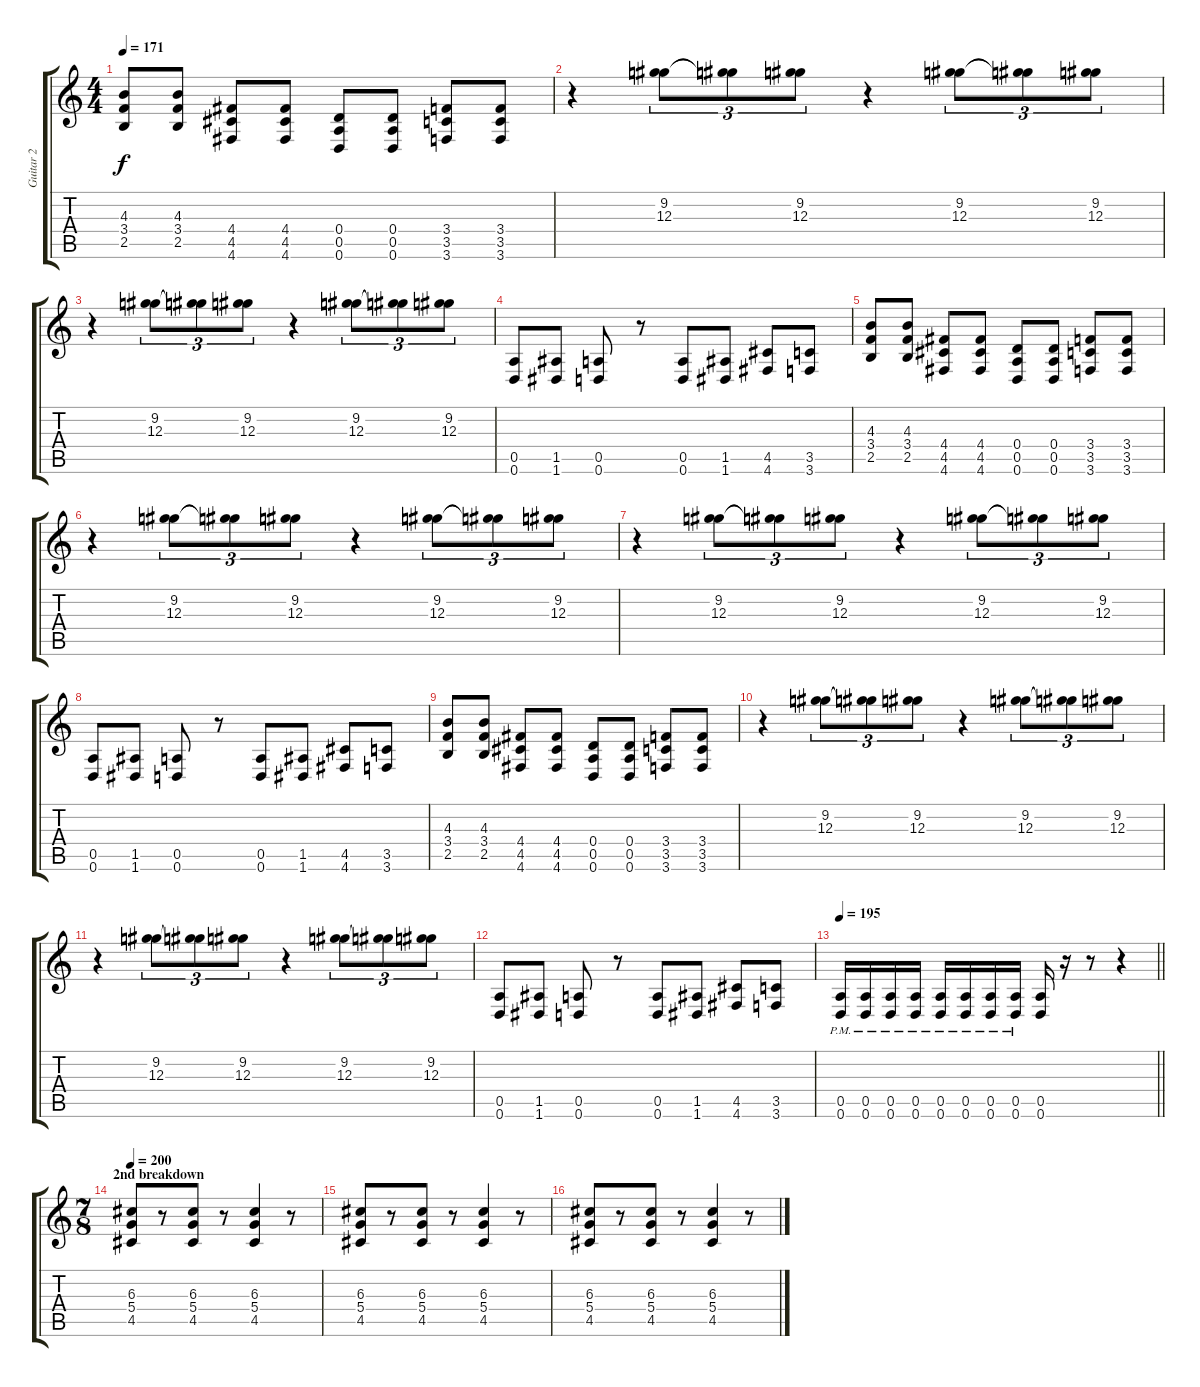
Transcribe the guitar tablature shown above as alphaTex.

\track ("Guitar 2" "Guitar 2") {instrument overdrivenguitar}
\staff {score tabs}
\tuning (E4 B3 G3 D3 A2 D2) {hide}
\ts (4 4)
\tempo 171
\clef g2
\ks c
(4.3 3.4 2.5).8{dy f} (4.3 3.4 2.5).8 (4.4 4.5 4.6).8 (4.4 4.5 4.6).8 (0.4 0.5 0.6).8 (0.4 0.5 0.6).8 (3.4 3.5 3.6).8 (3.4 3.5 3.6).8 |
r.4 (9.2 12.3).8{tu (3 2)} (9.2{t} 12.3{t}).8{tu (3 2)} (9.2 12.3).8{tu (3 2)} r.4 (9.2 12.3).8{tu (3 2)} (9.2{t} 12.3{t}).8{tu (3 2)} (9.2 12.3).8{tu (3 2)} |
r.4 (9.2 12.3).8{tu (3 2)} (9.2{t} 12.3{t}).8{tu (3 2)} (9.2 12.3).8{tu (3 2)} r.4 (9.2 12.3).8{tu (3 2)} (9.2{t} 12.3{t}).8{tu (3 2)} (9.2 12.3).8{tu (3 2)} |
(0.5 0.6).8 (1.5 1.6).8 (0.5 0.6).8 r.8 (0.5 0.6).8 (1.5 1.6).8 (4.5 4.6).8 (3.5 3.6).8 |
(4.3 3.4 2.5).8 (4.3 3.4 2.5).8 (4.4 4.5 4.6).8 (4.4 4.5 4.6).8 (0.4 0.5 0.6).8 (0.4 0.5 0.6).8 (3.4 3.5 3.6).8 (3.4 3.5 3.6).8 |
r.4 (9.2 12.3).8{tu (3 2)} (9.2{t} 12.3{t}).8{tu (3 2)} (9.2 12.3).8{tu (3 2)} r.4 (9.2 12.3).8{tu (3 2)} (9.2{t} 12.3{t}).8{tu (3 2)} (9.2 12.3).8{tu (3 2)} |
r.4 (9.2 12.3).8{tu (3 2)} (9.2{t} 12.3{t}).8{tu (3 2)} (9.2 12.3).8{tu (3 2)} r.4 (9.2 12.3).8{tu (3 2)} (9.2{t} 12.3{t}).8{tu (3 2)} (9.2 12.3).8{tu (3 2)} |
(0.5 0.6).8 (1.5 1.6).8 (0.5 0.6).8 r.8 (0.5 0.6).8 (1.5 1.6).8 (4.5 4.6).8 (3.5 3.6).8 |
(4.3 3.4 2.5).8 (4.3 3.4 2.5).8 (4.4 4.5 4.6).8 (4.4 4.5 4.6).8 (0.4 0.5 0.6).8 (0.4 0.5 0.6).8 (3.4 3.5 3.6).8 (3.4 3.5 3.6).8 |
r.4 (9.2 12.3).8{tu (3 2)} (9.2{t} 12.3{t}).8{tu (3 2)} (9.2 12.3).8{tu (3 2)} r.4 (9.2 12.3).8{tu (3 2)} (9.2{t} 12.3{t}).8{tu (3 2)} (9.2 12.3).8{tu (3 2)} |
r.4 (9.2 12.3).8{tu (3 2)} (9.2{t} 12.3{t}).8{tu (3 2)} (9.2 12.3).8{tu (3 2)} r.4 (9.2 12.3).8{tu (3 2)} (9.2{t} 12.3{t}).8{tu (3 2)} (9.2 12.3).8{tu (3 2)} |
(0.5 0.6).8 (1.5 1.6).8 (0.5 0.6).8 r.8 (0.5 0.6).8 (1.5 1.6).8 (4.5 4.6).8 (3.5 3.6).8 |
\tempo 195
\barLineRight lightlight
(0.5{pm} 0.6{pm}).16 (0.5{pm} 0.6{pm}).16 (0.5{pm} 0.6{pm}).16 (0.5{pm} 0.6{pm}).16 (0.5{pm} 0.6{pm}).16 (0.5{pm} 0.6{pm}).16 (0.5{pm} 0.6{pm}).16 (0.5{pm} 0.6{pm}).16 (0.5 0.6).16 r.16 r.8 r.4 |
\ts (7 8)
\section ("" "2nd breakdown")
\tempo 200
(6.3 5.4 4.5).8 r.8 (6.3 5.4 4.5).8 r.8 (6.3 5.4 4.5).4 r.8 |
(6.3 5.4 4.5).8 r.8 (6.3 5.4 4.5).8 r.8 (6.3 5.4 4.5).4 r.8 |
(6.3 5.4 4.5).8 r.8 (6.3 5.4 4.5).8 r.8 (6.3 5.4 4.5).4 r.8
